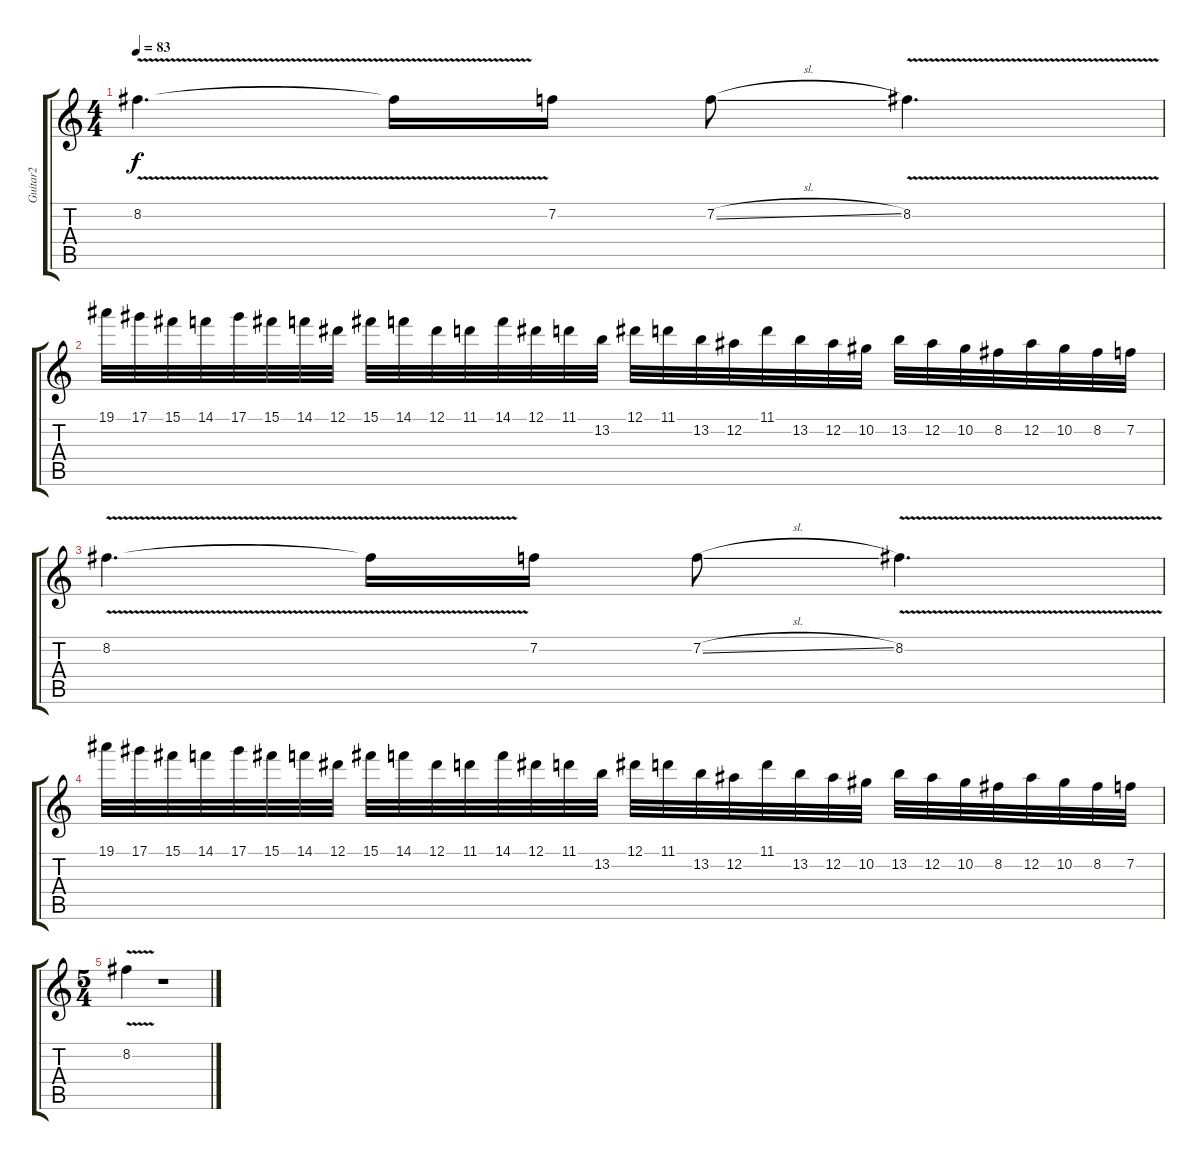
\track ("Guitar2" "Guitar2") {instrument overdrivenguitar}
\staff {score tabs}
\tuning (Eb4 Bb3 Gb3 Db3 Ab2 Eb2) {hide}
\ts (4 4)
\tempo 83
\clef g2
\ks c
8.2{v}.4{d dy f} 8.2{t}.16 7.2.16 7.2{sl}.8 8.2{v}.4{d} |
19.1.32 17.1.32 15.1.32 14.1.32 17.1.32 15.1.32 14.1.32 12.1.32 15.1.32 14.1.32 12.1.32 11.1.32 14.1.32 12.1.32 11.1.32 13.2.32 12.1.32 11.1.32 13.2.32 12.2.32 11.1.32 13.2.32 12.2.32 10.2.32 13.2.32 12.2.32 10.2.32 8.2.32 12.2.32 10.2.32 8.2.32 7.2.32 |
8.2{v}.4{d} 8.2{t}.16 7.2.16 7.2{sl}.8 8.2{v}.4{d} |
19.1.32 17.1.32 15.1.32 14.1.32 17.1.32 15.1.32 14.1.32 12.1.32 15.1.32 14.1.32 12.1.32 11.1.32 14.1.32 12.1.32 11.1.32 13.2.32 12.1.32 11.1.32 13.2.32 12.2.32 11.1.32 13.2.32 12.2.32 10.2.32 13.2.32 12.2.32 10.2.32 8.2.32 12.2.32 10.2.32 8.2.32 7.2.32 |
\ts (5 4)
8.2{v}.4 r.1
